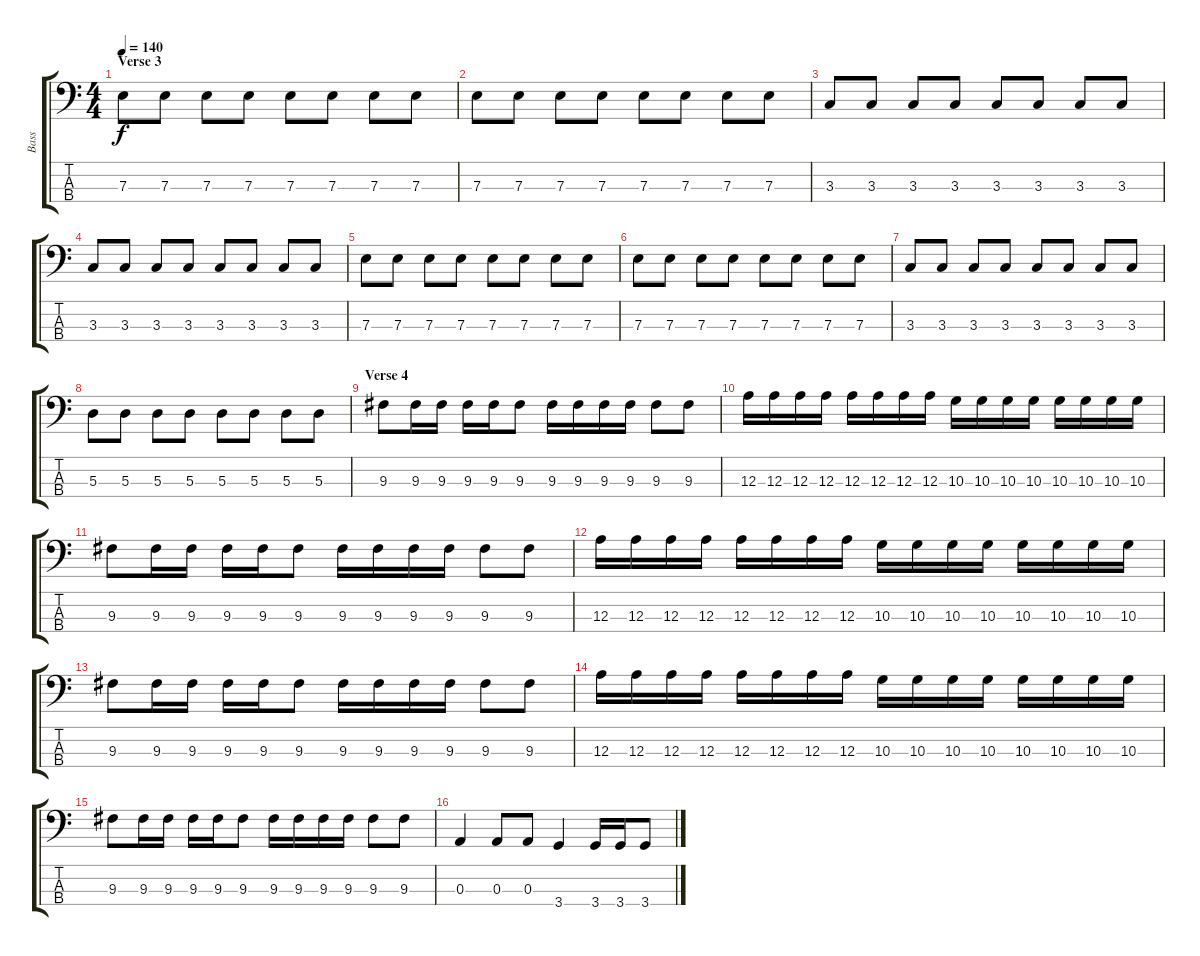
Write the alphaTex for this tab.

\track ("Bass" "Bass") {instrument electricbassfinger}
\staff {score tabs}
\tuning (G2 D2 A1 E1) {hide}
\ts (4 4)
\section ("" "Verse 3")
\tempo 140
\clef f4
\ks c
7.3.8{dy f} 7.3.8 7.3.8 7.3.8 7.3.8 7.3.8 7.3.8 7.3.8 |
7.3.8 7.3.8 7.3.8 7.3.8 7.3.8 7.3.8 7.3.8 7.3.8 |
3.3.8 3.3.8 3.3.8 3.3.8 3.3.8 3.3.8 3.3.8 3.3.8 |
3.3.8 3.3.8 3.3.8 3.3.8 3.3.8 3.3.8 3.3.8 3.3.8 |
7.3.8 7.3.8 7.3.8 7.3.8 7.3.8 7.3.8 7.3.8 7.3.8 |
7.3.8 7.3.8 7.3.8 7.3.8 7.3.8 7.3.8 7.3.8 7.3.8 |
3.3.8 3.3.8 3.3.8 3.3.8 3.3.8 3.3.8 3.3.8 3.3.8 |
5.3.8 5.3.8 5.3.8 5.3.8 5.3.8 5.3.8 5.3.8 5.3.8 |
\section ("" "Verse 4")
9.3.8 9.3.16 9.3.16 9.3.16 9.3.16 9.3.8 9.3.16 9.3.16 9.3.16 9.3.16 9.3.8 9.3.8 |
12.3.16 12.3.16 12.3.16 12.3.16 12.3.16 12.3.16 12.3.16 12.3.16 10.3.16 10.3.16 10.3.16 10.3.16 10.3.16 10.3.16 10.3.16 10.3.16 |
9.3.8 9.3.16 9.3.16 9.3.16 9.3.16 9.3.8 9.3.16 9.3.16 9.3.16 9.3.16 9.3.8 9.3.8 |
12.3.16 12.3.16 12.3.16 12.3.16 12.3.16 12.3.16 12.3.16 12.3.16 10.3.16 10.3.16 10.3.16 10.3.16 10.3.16 10.3.16 10.3.16 10.3.16 |
9.3.8 9.3.16 9.3.16 9.3.16 9.3.16 9.3.8 9.3.16 9.3.16 9.3.16 9.3.16 9.3.8 9.3.8 |
12.3.16 12.3.16 12.3.16 12.3.16 12.3.16 12.3.16 12.3.16 12.3.16 10.3.16 10.3.16 10.3.16 10.3.16 10.3.16 10.3.16 10.3.16 10.3.16 |
9.3.8 9.3.16 9.3.16 9.3.16 9.3.16 9.3.8 9.3.16 9.3.16 9.3.16 9.3.16 9.3.8 9.3.8 |
0.3.4 0.3.8 0.3.8 3.4.4 3.4.16 3.4.16 3.4.8
